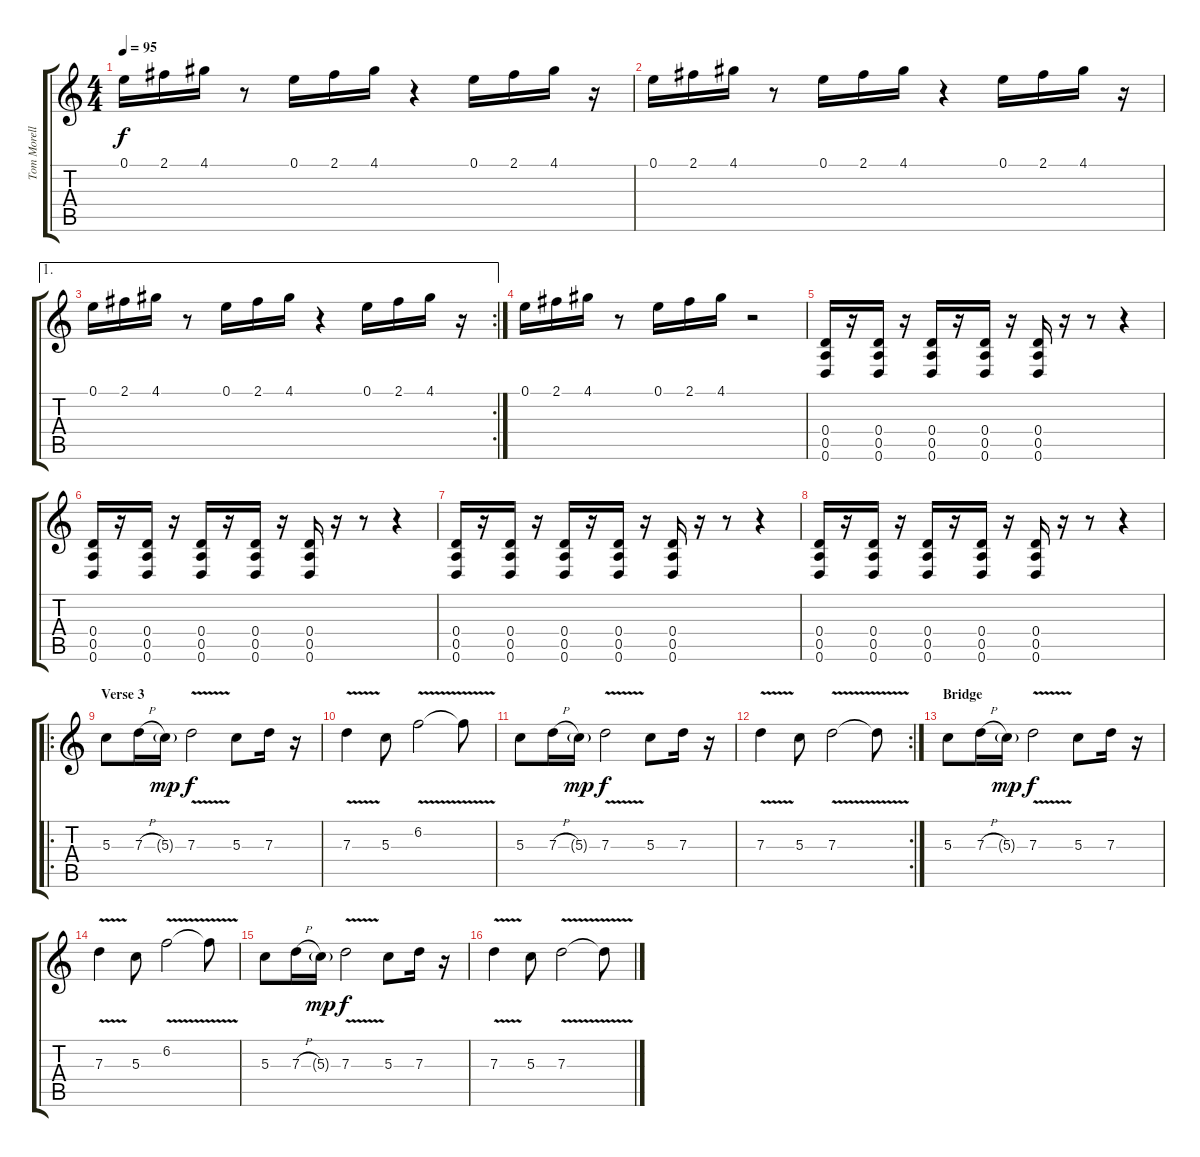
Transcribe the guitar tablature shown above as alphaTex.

\track ("Tom Morello" "Tom Morell") {instrument overdrivenguitar}
\staff {score tabs}
\tuning (E4 B3 G3 D3 A2 D2) {hide}
\ts (4 4)
\tempo 95
\clef g2
\ks c
0.1.16{dy f} 2.1.16 4.1.16 r.8 0.1.16 2.1.16 4.1.16 r.4 0.1.16 2.1.16 4.1.16 r.16 |
0.1.16 2.1.16 4.1.16 r.8 0.1.16 2.1.16 4.1.16 r.4 0.1.16 2.1.16 4.1.16 r.16 |
\ae 1
\rc 2
0.1.16 2.1.16 4.1.16 r.8 0.1.16 2.1.16 4.1.16 r.4 0.1.16 2.1.16 4.1.16 r.16 |
0.1.16 2.1.16 4.1.16 r.8 0.1.16 2.1.16 4.1.16 r.2 |
(0.4 0.5 0.6).16{instrument distortionguitar} r.16 (0.4 0.5 0.6).16 r.16 (0.4 0.5 0.6).16 r.16 (0.4 0.5 0.6).16 r.16 (0.4 0.5 0.6).16 r.16 r.8 r.4 |
(0.4 0.5 0.6).16 r.16 (0.4 0.5 0.6).16 r.16 (0.4 0.5 0.6).16 r.16 (0.4 0.5 0.6).16 r.16 (0.4 0.5 0.6).16 r.16 r.8 r.4 |
(0.4 0.5 0.6).16 r.16 (0.4 0.5 0.6).16 r.16 (0.4 0.5 0.6).16 r.16 (0.4 0.5 0.6).16 r.16 (0.4 0.5 0.6).16 r.16 r.8 r.4 |
(0.4 0.5 0.6).16 r.16 (0.4 0.5 0.6).16 r.16 (0.4 0.5 0.6).16 r.16 (0.4 0.5 0.6).16 r.16 (0.4 0.5 0.6).16 r.16 r.8 r.4 |
\ro
\section ("" "Verse 3")
5.3.8 7.3{h}.16 5.3{g}.16{dy mp} 7.3{v}.2{dy f} 5.3.8 7.3.16 r.16 |
7.3{v}.4 5.3.8 6.2{v}.2 6.2{t}.8 |
5.3.8 7.3{h}.16 5.3{g}.16{dy mp} 7.3{v}.2{dy f} 5.3.8 7.3.16 r.16 |
\rc 2
7.3{v}.4 5.3.8 7.3{v}.2 7.3{t}.8 |
\section ("" "Bridge")
5.3.8 7.3{h}.16 5.3{g}.16{dy mp} 7.3{v}.2{dy f} 5.3.8 7.3.16 r.16 |
7.3{v}.4 5.3.8 6.2{v}.2 6.2{t}.8 |
5.3.8 7.3{h}.16 5.3{g}.16{dy mp} 7.3{v}.2{dy f} 5.3.8 7.3.16 r.16 |
7.3{v}.4 5.3.8 7.3{v}.2 7.3{t}.8
